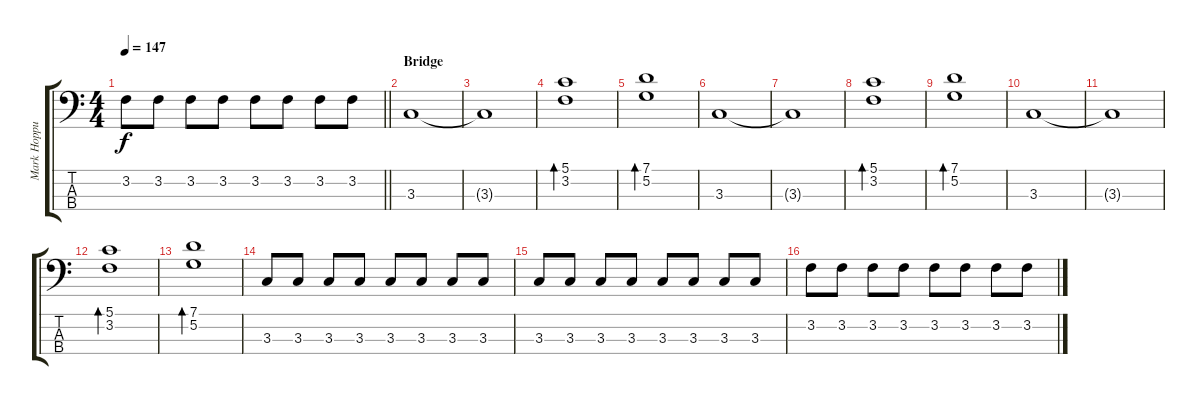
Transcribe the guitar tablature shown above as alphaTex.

\track ("Mark Hoppus - Bass" "Mark Hoppu") {instrument electricbasspick}
\staff {score tabs}
\tuning (G2 D2 A1 E1) {hide}
\ts (4 4)
\tempo 147
\clef f4
\barLineRight lightlight
\ks c
3.2.8{dy f} 3.2.8 3.2.8 3.2.8 3.2.8 3.2.8 3.2.8 3.2.8 |
\section ("" "Bridge")
3.3.1 |
3.3{t}.1 |
(5.1 3.2).1{bd 120} |
(7.1 5.2).1{bd 120} |
3.3.1 |
3.3{t}.1 |
(5.1 3.2).1{bd 120} |
(7.1 5.2).1{bd 120} |
3.3.1 |
3.3{t}.1 |
(5.1 3.2).1{bd 120} |
(7.1 5.2).1{bd 120} |
3.3.8 3.3.8 3.3.8 3.3.8 3.3.8 3.3.8 3.3.8 3.3.8 |
3.3.8 3.3.8 3.3.8 3.3.8 3.3.8 3.3.8 3.3.8 3.3.8 |
3.2.8 3.2.8 3.2.8 3.2.8 3.2.8 3.2.8 3.2.8 3.2.8
